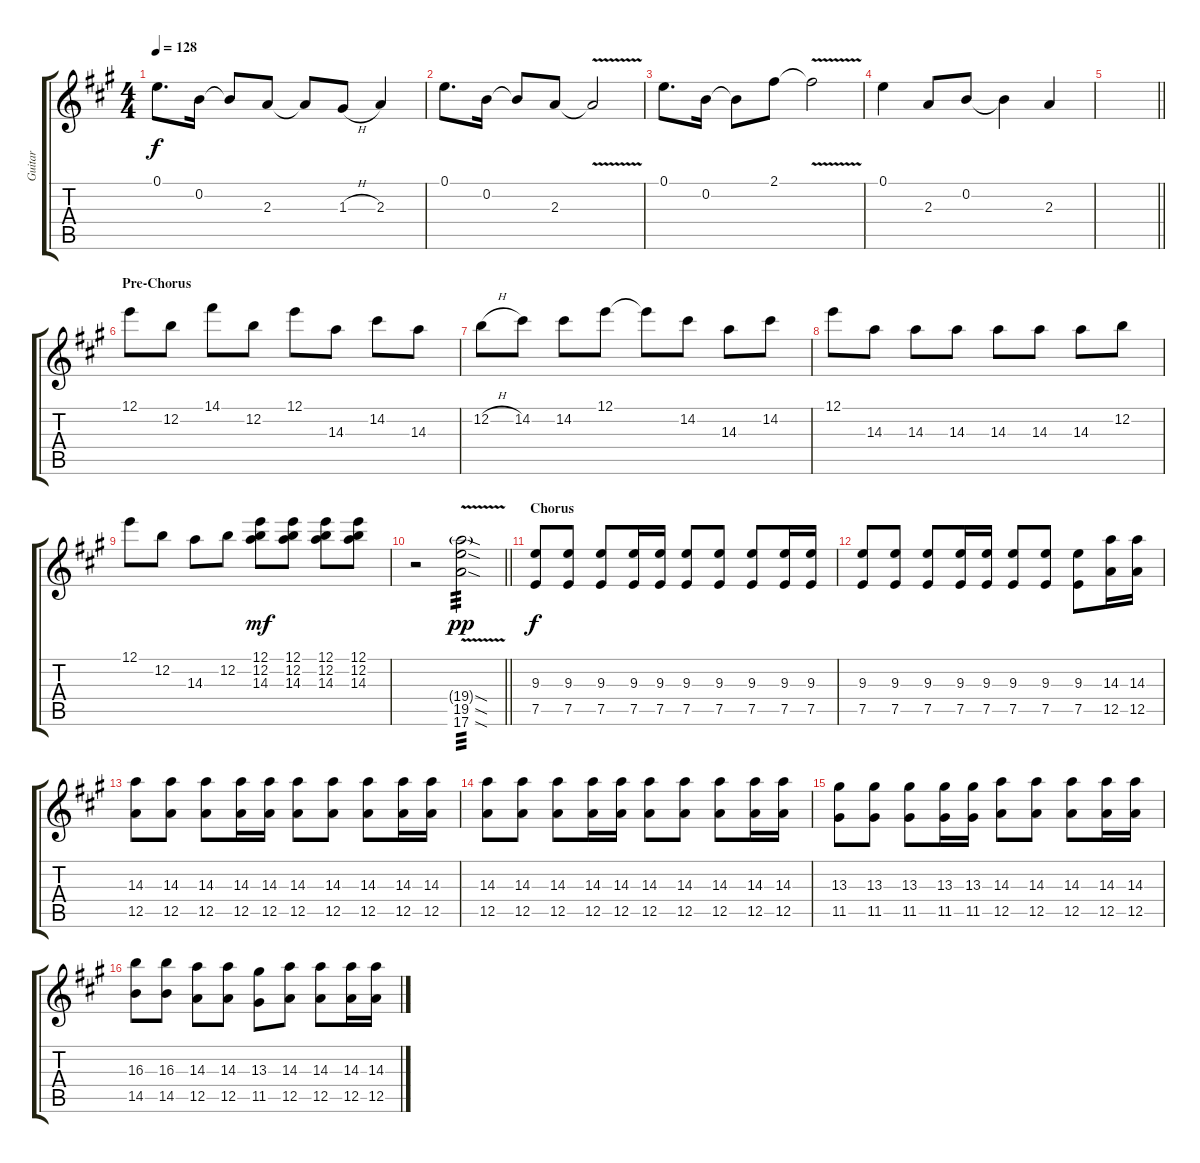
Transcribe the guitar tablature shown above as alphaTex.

\track ("Guitar" "Guitar") {instrument distortionguitar}
\staff {score tabs}
\tuning (E4 B3 G3 D3 A2 E2) {hide}
\ts (4 4)
\tempo 128
\clef g2
\ks a
0.1.8{d dy f} 0.2.16 0.2{t}.8 2.3.8 2.3{t}.8 1.3{h}.8 2.3.4 |
0.1.8{d} 0.2.16 0.2{t}.8 2.3.8 2.3{v t}.2 |
0.1.8{d} 0.2.16 0.2{t}.8 2.1.8 2.1{v t}.2 |
0.1.4 2.3.8 0.2.8 0.2{t}.4 2.3.4 |
\barLineRight lightlight
|
\section ("" "Pre-Chorus")
12.1.8 12.2.8 14.1.8 12.2.8 12.1.8 14.3.8 14.2.8 14.3.8 |
12.2{h}.8 14.2.8 14.2.8 12.1.8 12.1{t}.8 14.2.8 14.3.8 14.2.8 |
12.1.8 14.3.8 14.3.8 14.3.8 14.3.8 14.3.8 14.3.8 12.2.8 |
12.1.8 12.2.8 14.3.8 12.2.8 (12.1 12.2 14.3).8{dy mf} (12.1 12.2 14.3).8 (12.1 12.2 14.3).8 (12.1 12.2 14.3).8 |
\barLineRight lightlight
r.2 (19.4{v sod g} 19.5{v sod} 17.6{v sod}).2{tp 3 dy pp} |
\section ("" "Chorus")
(9.3 7.5).8{dy f} (9.3 7.5).8 (9.3 7.5).8 (9.3 7.5).16 (9.3 7.5).16 (9.3 7.5).8 (9.3 7.5).8 (9.3 7.5).8 (9.3 7.5).16 (9.3 7.5).16 |
(9.3 7.5).8 (9.3 7.5).8 (9.3 7.5).8 (9.3 7.5).16 (9.3 7.5).16 (9.3 7.5).8 (9.3 7.5).8 (9.3 7.5).8 (14.3 12.5).16 (14.3 12.5).16 |
(14.3 12.5).8 (14.3 12.5).8 (14.3 12.5).8 (14.3 12.5).16 (14.3 12.5).16 (14.3 12.5).8 (14.3 12.5).8 (14.3 12.5).8 (14.3 12.5).16 (14.3 12.5).16 |
(14.3 12.5).8 (14.3 12.5).8 (14.3 12.5).8 (14.3 12.5).16 (14.3 12.5).16 (14.3 12.5).8 (14.3 12.5).8 (14.3 12.5).8 (14.3 12.5).16 (14.3 12.5).16 |
(13.3 11.5).8 (13.3 11.5).8 (13.3 11.5).8 (13.3 11.5).16 (13.3 11.5).16 (14.3 12.5).8 (14.3 12.5).8 (14.3 12.5).8 (14.3 12.5).16 (14.3 12.5).16 |
(16.3 14.5).8 (16.3 14.5).8 (14.3 12.5).8 (14.3 12.5).8 (13.3 11.5).8 (14.3 12.5).8 (14.3 12.5).8 (14.3 12.5).16 (14.3 12.5).16
